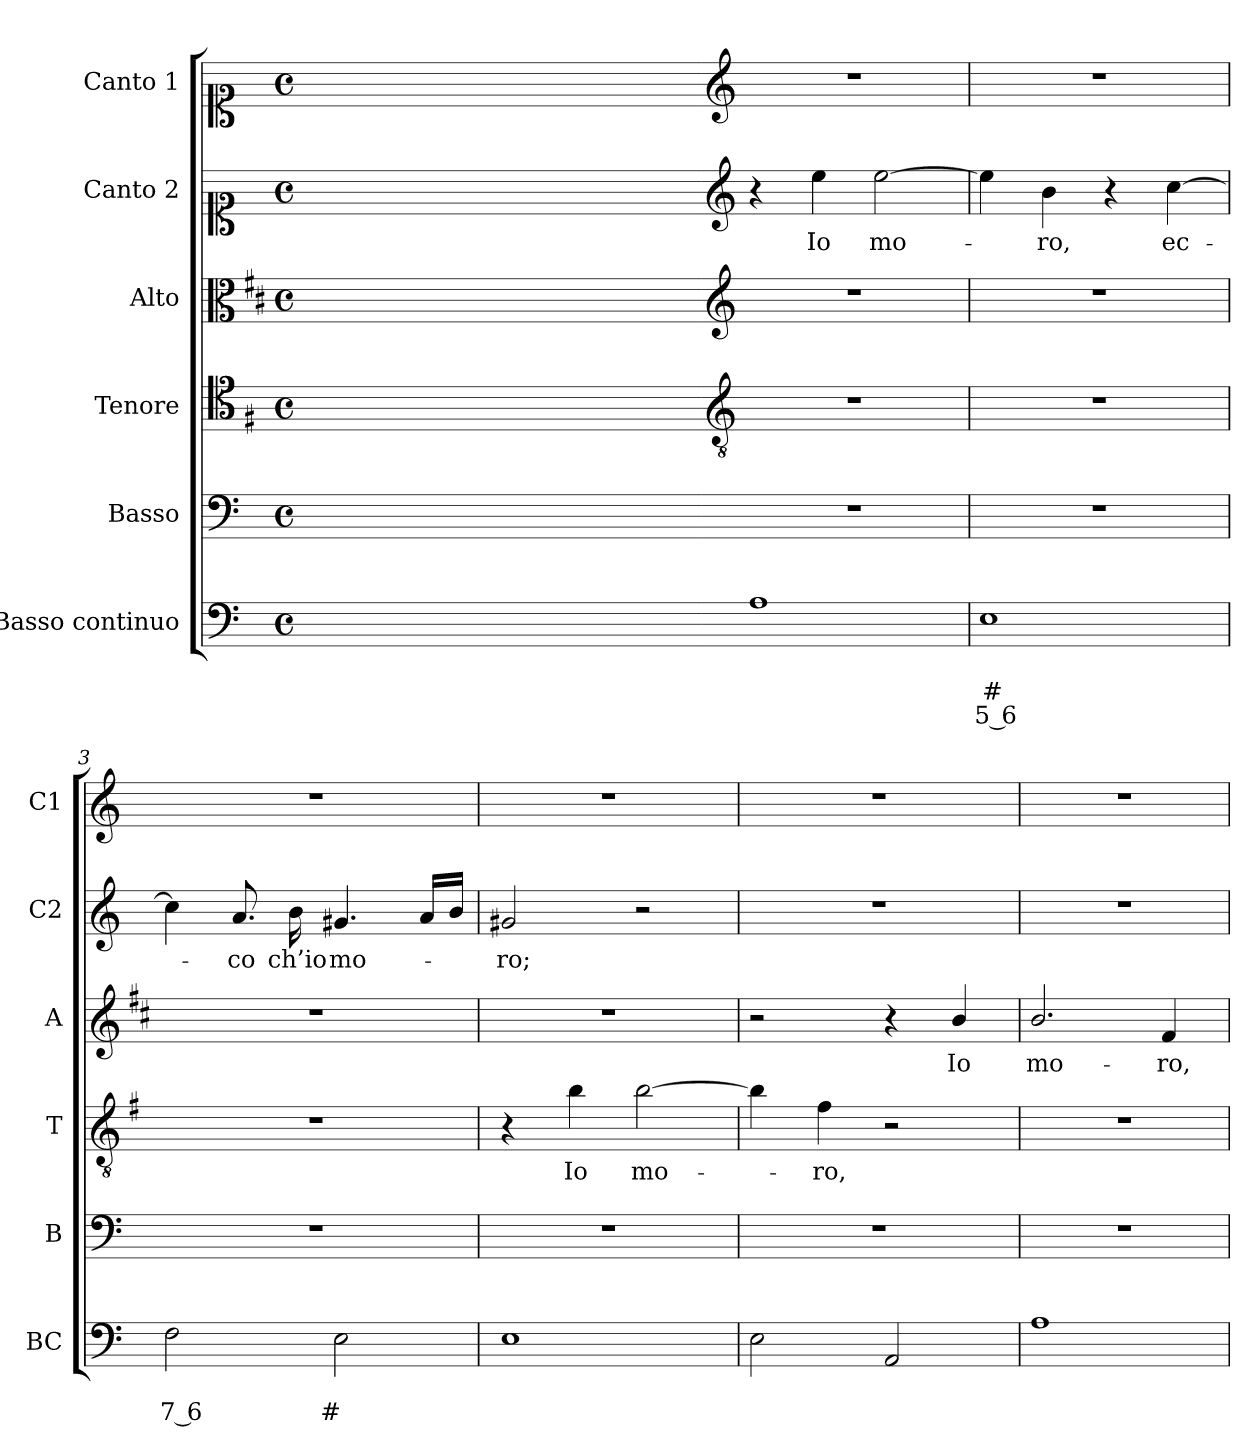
**kern	**text	**text	**text	**kern	**kern	**text	**kern	**text	**kern	**text	**kern
*part6	*part6	*part6	*part6	*part5	*part4	*part4	*part3	*part3	*part2	*part2	*part1
*staff6	*staff6	*staff6	*staff6	*staff5	*staff4	*staff4	*staff3	*staff3	*staff2	*staff2	*staff1
*I"Basso continuo	*	*	*	*I"Basso	*I"Tenore	*	*I"Alto	*	*I"Canto 2	*	*I"Canto 1
*I'BC	*	*	*	*I'B	*I'T	*	*I'A	*	*I'C2	*	*I'C1
*clefF4	*	*	*	*clefF4	*clefC4	*	*clefC3	*	*clefC1	*	*clefC1
*	*	*	*	*	*ITrd4c7	*	*ITrd1c2	*	*	*	*
*k[]	*	*	*	*k[]	*k[]	*	*k[]	*	*k[]	*	*k[]
*C:	*	*	*	*C:	*C:	*	*C:	*	*C:	*	*C:
*M4/4	*	*	*	*M4/4	*M4/4	*	*M4/4	*	*M4/4	*	*M4/4
*met(c)	*	*	*	*met(c)	*met(c)	*	*met(c)	*	*met(c)	*	*met(c)
=	=	=	=	=	=	=	=	=	=	=	=
1ryy	.	.	.	1ryy	1ryy	.	1ryy	.	1ryy	.	1ryy
=1X-	=1X-	=1X-	=1X-	=1X-	=1X-	=1X-	=1X-	=1X-	=1X-	=1X-	=1X-
4ryy	.	.	.	4ryy	4ryy	.	4ryy	.	4ryy	.	4ryy
4ryy	.	.	.	4ryy	4ryy	.	4ryy	.	4ryy	.	4ryy
4ryy	.	.	.	4ryy	4ryy	.	4ryy	.	4ryy	.	4ryy
4ryy	.	.	.	4ryy	4ryy	.	4ryy	.	4ryy	.	4ryy
=1-	=1-	=1-	=1-	=1-	=1-	=1-	=1-	=1-	=1-	=1-	=1-
*	*	*	*	*	*clefGv2	*	*clefG2	*	*clefG2	*	*clefG2
1A	.	.	.	1r	1r	.	1r	.	4r	.	1r
!	!	!	!	!	!	!	!	!	!	!LO:LY:b	!
.	.	.	.	.	.	.	.	.	4ee\	Io	.
!	!	!	!	!	!	!	!	!	!	!LO:LY:b	!
.	.	.	.	.	.	.	.	.	[2ee\	mo-	.
=2	=2	=2	=2	=2	=2	=2	=2	=2	=2	=2	=2
!	!	!LO:LY:b	!LO:LY:b	!	!	!	!	!	!	!	!
1E	.	#	5 6	1r	1r	.	1r	.	4ee\]	.	1r
!	!	!	!	!	!	!	!	!	!	!LO:LY:b	!
.	.	.	.	.	.	.	.	.	4b\	-ro,	.
.	.	.	.	.	.	.	.	.	4r	.	.
!	!	!	!	!	!	!	!	!	!	!LO:LY:b	!
.	.	.	.	.	.	.	.	.	[4cc\	ec-	.
=3	=3	=3	=3	=3	=3	=3	=3	=3	=3	=3	=3
!	!	!LO:LY:b	!	!	!	!	!	!	!	!	!
2F\	.	7 6	.	1r	1r	.	1r	.	4cc\]	.	1r
!	!	!	!	!	!	!	!	!	!	!LO:LY:b	!
.	.	.	.	.	.	.	.	.	8.a/	-co	.
!	!	!	!	!	!	!	!	!	!	!LO:LY:b	!
.	.	.	.	.	.	.	.	.	16b\	ch’io	.
!	!	!LO:LY:b	!	!	!	!	!	!	!	!LO:LY:b	!
2E\	.	#	.	.	.	.	.	.	4.g#X/	mo-	.
.	.	.	.	.	.	.	.	.	16a/LL	.	.
.	.	.	.	.	.	.	.	.	16b/JJ	.	.
=4	=4	=4	=4	=4	=4	=4	=4	=4	=4	=4	=4
!	!	!	!	!	!	!	!	!	!	!LO:LY:b	!
1E	.	.	.	1r	4r	.	1r	.	2g#X/	-ro;	1r
!	!	!	!	!	!	!LO:LY:b	!	!	!	!	!
.	.	.	.	.	4e\	Io	.	.	.	.	.
!	!	!	!	!	!	!LO:LY:b	!	!	!	!	!
.	.	.	.	.	[2e\	mo-	.	.	2r	.	.
=5	=5	=5	=5	=5	=5	=5	=5	=5	=5	=5	=5
2E\	.	.	.	1r	4e\]	.	2r	.	1r	.	1r
!	!	!	!	!	!	!LO:LY:b	!	!	!	!	!
.	.	.	.	.	4B\	-ro,	.	.	.	.	.
2AA/	.	.	.	.	2r	.	4r	.	.	.	.
!	!	!	!	!	!	!	!	!LO:LY:b	!	!	!
.	.	.	.	.	.	.	4a/	Io	.	.	.
=6	=6	=6	=6	=6	=6	=6	=6	=6	=6	=6	=6
!	!	!	!	!	!	!	!	!LO:LY:b	!	!	!
1A	.	.	.	1r	1r	.	2.a/	mo-	1r	.	1r
!	!	!	!	!	!	!	!	!LO:LY:b	!	!	!
.	.	.	.	.	.	.	4e/	-ro,	.	.	.
=	=	=	=	=	=	=	=	=	=	=	=
*-	*-	*-	*-	*-	*-	*-	*-	*-	*-	*-	*-
